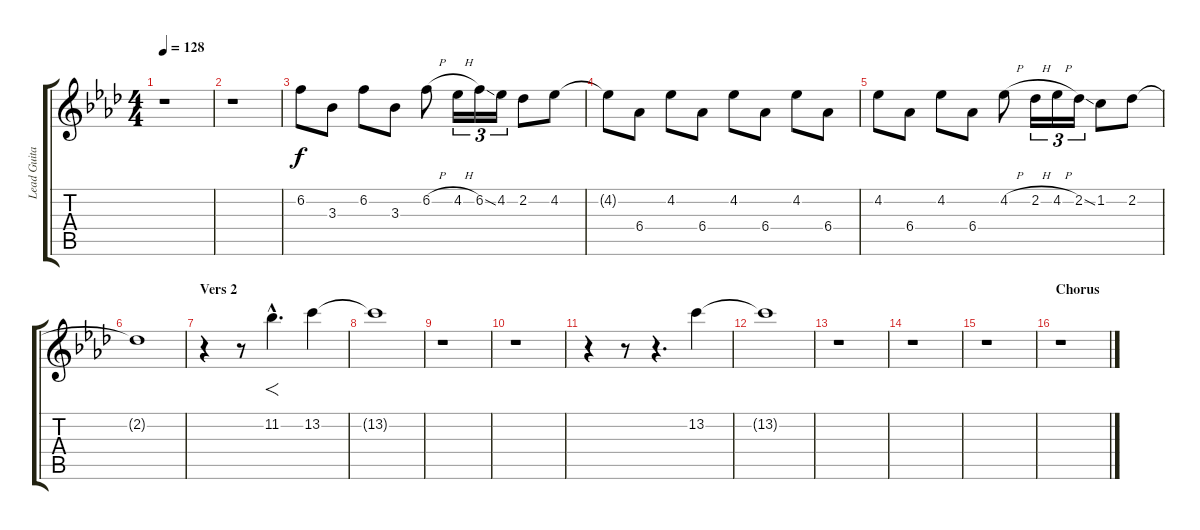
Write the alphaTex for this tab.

\track ("Lead Guitar" "Lead Guita") {instrument distortionguitar}
\staff {score tabs}
\tuning (E4 B3 G3 D3 A2 D2) {hide}
\ts (4 4)
\tempo 128
\clef g2
\ks fminor
r.1{dy f} |
r.1 |
6.2.8{volume 16} 3.3.8 6.2.8 3.3.8 6.2{h}.8 4.2{h}.16{tu (3 2)} 6.2{ss}.16{tu (3 2)} 4.2.16{tu (3 2)} 2.2.8 4.2.8 |
4.2{t}.8 6.4.8 4.2.8 6.4.8 4.2.8 6.4.8 4.2.8 6.4.8 |
4.2.8 6.4.8 4.2.8 6.4.8 4.2{h}.8 2.2{h}.16{tu (3 2)} 4.2{h}.16{tu (3 2)} 2.2{ss}.16{tu (3 2)} 1.2.8 2.2.8 |
2.2{t}.1{volume 0} |
\section ("" "Vers 2")
r.4 r.8 11.2{hac}.4{f d volume 9} 13.2.4{volume 0} |
13.2{t}.1 |
r.1 |
r.1 |
r.4 r.8 r.4{d volume 9} 13.2.4{volume 0} |
13.2{t}.1 |
r.1 |
r.1 |
r.1 |
\section ("" "Chorus")
r.1
